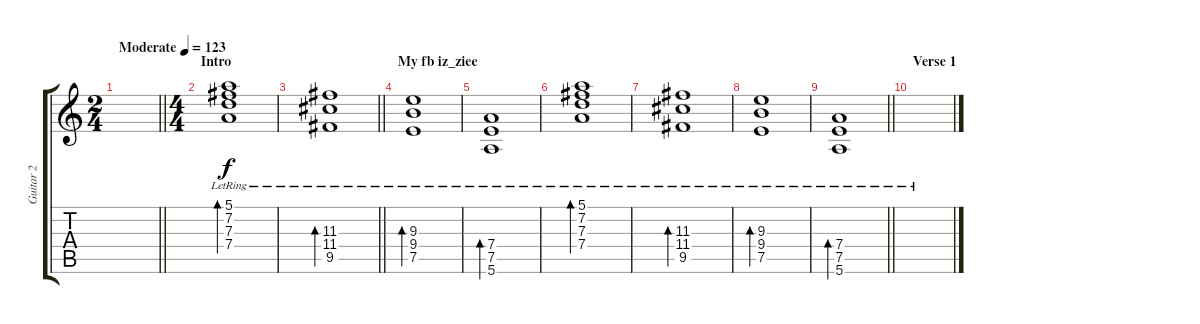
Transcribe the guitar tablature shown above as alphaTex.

\track ("Guitar 2" "Guitar 2") {instrument distortionguitar}
\staff {score tabs}
\tuning (E4 B3 G3 D3 A2 E2) {hide}
\ts (2 4)
\tempo (123 "Moderate")
\clef g2
\barLineRight lightlight
\ks c
|
\ts (4 4)
\section ("" "Intro")
(5.1 7.2 7.3 7.4{lr}).1{bd 240} |
\barLineRight lightlight
(11.3 11.4 9.5{lr}).1{bd 120} |
\section ("" "My fb iz_ziee")
(9.3 9.4{lr} 7.5).1{bd 60} |
(7.4 7.5{lr} 5.6).1{bd 60} |
(5.1 7.2 7.3 7.4{lr}).1{bd 240} |
(11.3 11.4 9.5{lr}).1{bd 120} |
(9.3 9.4{lr} 7.5).1{bd 60} |
\barLineRight lightlight
(7.4 7.5{lr} 5.6).1{bd 60} |
\section ("" "Verse 1")
